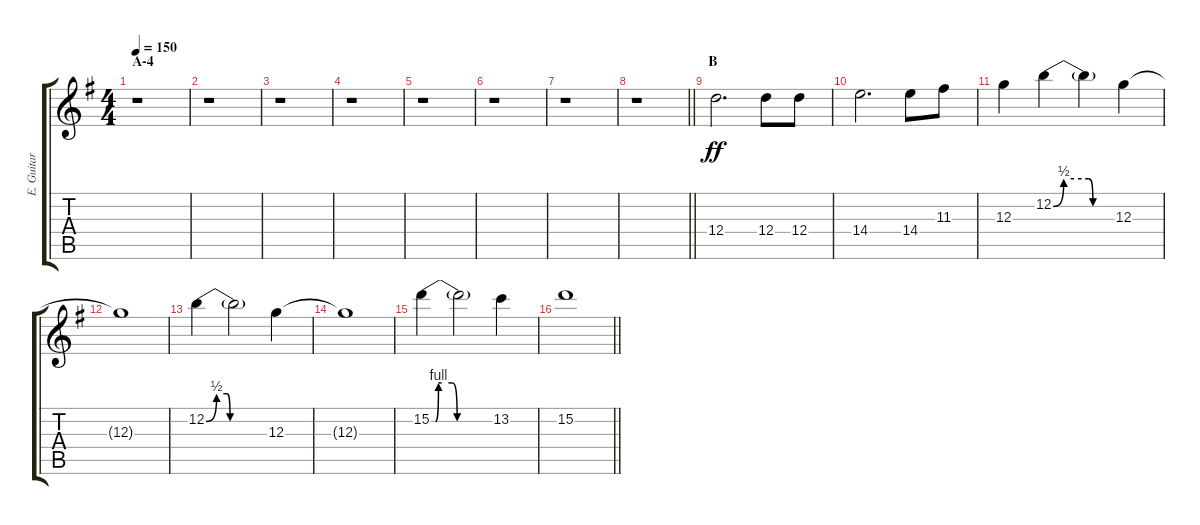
\track ("E. Guitar II" "E. Guitar ") {instrument overdrivenguitar}
\staff {score tabs}
\tuning (E4 B3 G3 D3 A2 E2) {hide}
\ts (4 4)
\section ("" "A-4")
\tempo 150
\clef g2
\ks g
r.1{dy ff} |
r.1 |
r.1 |
r.1 |
r.1 |
r.1 |
r.1 |
\barLineRight lightlight
r.1 |
\section ("" "B")
12.4.2{d} 12.4.8 12.4.8 |
14.4.2{d} 14.4.8 11.3.8 |
12.3.4 12.2{be (custom 0 0 10 2 20 2 34 2 38 0 60 0)}.4 12.2{t}.4 12.3.4 |
12.3{t}.1 |
12.2{be (custom 0 0 10 2 20 2 23 0 27 0 34 0 60 0)}.4 12.2{t}.2 12.3.4 |
12.3{t}.1 |
15.2{be (custom 0 0 4 0 7 4 10 4 20 4 25 0 34 0 60 0)}.4 15.2{t}.2 13.2.4 |
\barLineRight lightlight
15.2.1
